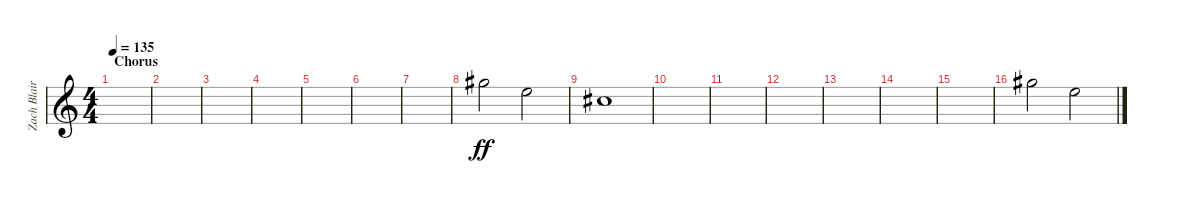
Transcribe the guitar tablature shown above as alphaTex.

\track ("Zach Blair - Vocals Two" "Zach Blair") {instrument distortionguitar}
\staff {score}
\tuning (E4 B3 G3 D3 A2 E2) {hide}
\ts (4 4)
\section ("" "Chorus")
\tempo 135
\clef g2
\ks c
|
|
|
|
|
|
|
13.3.2{dy ff} 9.3.2 |
6.3.1 |
|
|
|
|
|
|
13.3.2 9.3.2
